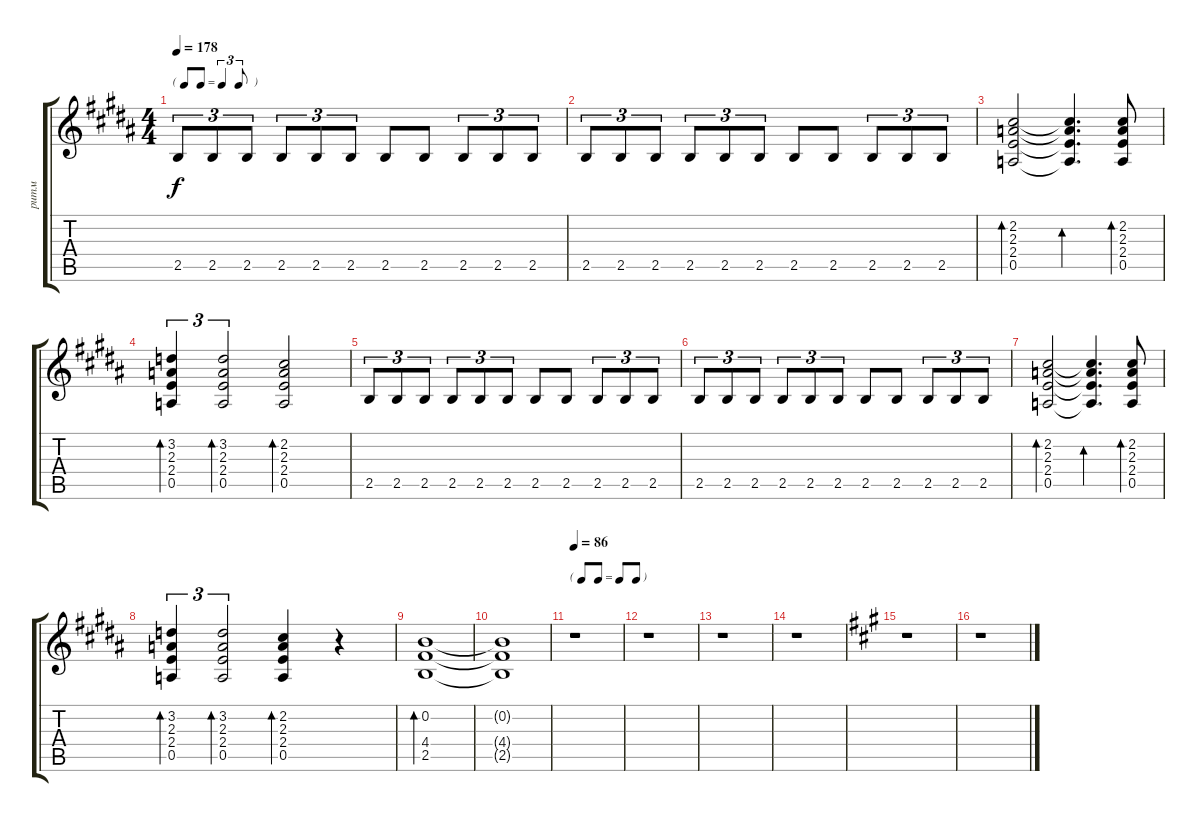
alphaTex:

\track ("ритм " "ритм ") {instrument overdrivenguitar}
\staff {score tabs}
\tuning (E4 B3 G3 D3 A2 E2) {hide}
\ts (4 4)
\tf triplet8th
\tempo 178
\clef g2
\ks b
2.5.8{tu (3 2) dy f} 2.5.8{tu (3 2)} 2.5.8{tu (3 2)} 2.5.8{tu (3 2)} 2.5.8{tu (3 2)} 2.5.8{tu (3 2)} 2.5.8 2.5.8 2.5.8{tu (3 2)} 2.5.8{tu (3 2)} 2.5.8{tu (3 2)} |
2.5.8{tu (3 2)} 2.5.8{tu (3 2)} 2.5.8{tu (3 2)} 2.5.8{tu (3 2)} 2.5.8{tu (3 2)} 2.5.8{tu (3 2)} 2.5.8 2.5.8 2.5.8{tu (3 2)} 2.5.8{tu (3 2)} 2.5.8{tu (3 2)} |
(2.2 2.3 2.4 0.5).2{bd 60} (2.2{t} 2.3{t} 2.4{t} 0.5{t}).4{d bd 60} (2.2 2.3 2.4 0.5).8{bd 60} |
(3.2 2.3 2.4 0.5).4{tu (3 2) bd 60} (3.2 2.3 2.4 0.5).2{tu (3 2) bd 60} (2.2 2.3 2.4 0.5).2{bd 60} |
2.5.8{tu (3 2)} 2.5.8{tu (3 2)} 2.5.8{tu (3 2)} 2.5.8{tu (3 2)} 2.5.8{tu (3 2)} 2.5.8{tu (3 2)} 2.5.8 2.5.8 2.5.8{tu (3 2)} 2.5.8{tu (3 2)} 2.5.8{tu (3 2)} |
2.5.8{tu (3 2)} 2.5.8{tu (3 2)} 2.5.8{tu (3 2)} 2.5.8{tu (3 2)} 2.5.8{tu (3 2)} 2.5.8{tu (3 2)} 2.5.8 2.5.8 2.5.8{tu (3 2)} 2.5.8{tu (3 2)} 2.5.8{tu (3 2)} |
(2.2 2.3 2.4 0.5).2{bd 60} (2.2{t} 2.3{t} 2.4{t} 0.5{t}).4{d bd 60} (2.2 2.3 2.4 0.5).8{bd 60} |
(3.2 2.3 2.4 0.5).4{tu (3 2) bd 60} (3.2 2.3 2.4 0.5).2{tu (3 2) bd 60} (2.2 2.3 2.4 0.5).4{bd 60} r.4 |
(0.2 4.4 2.5).1{bd 60} |
(0.2{t} 4.4{t} 2.5{t}).1 |
\tf none
\tempo 86
r.1 |
r.1 |
r.1 |
r.1 |
\ks f#minor
r.1 |
r.1
